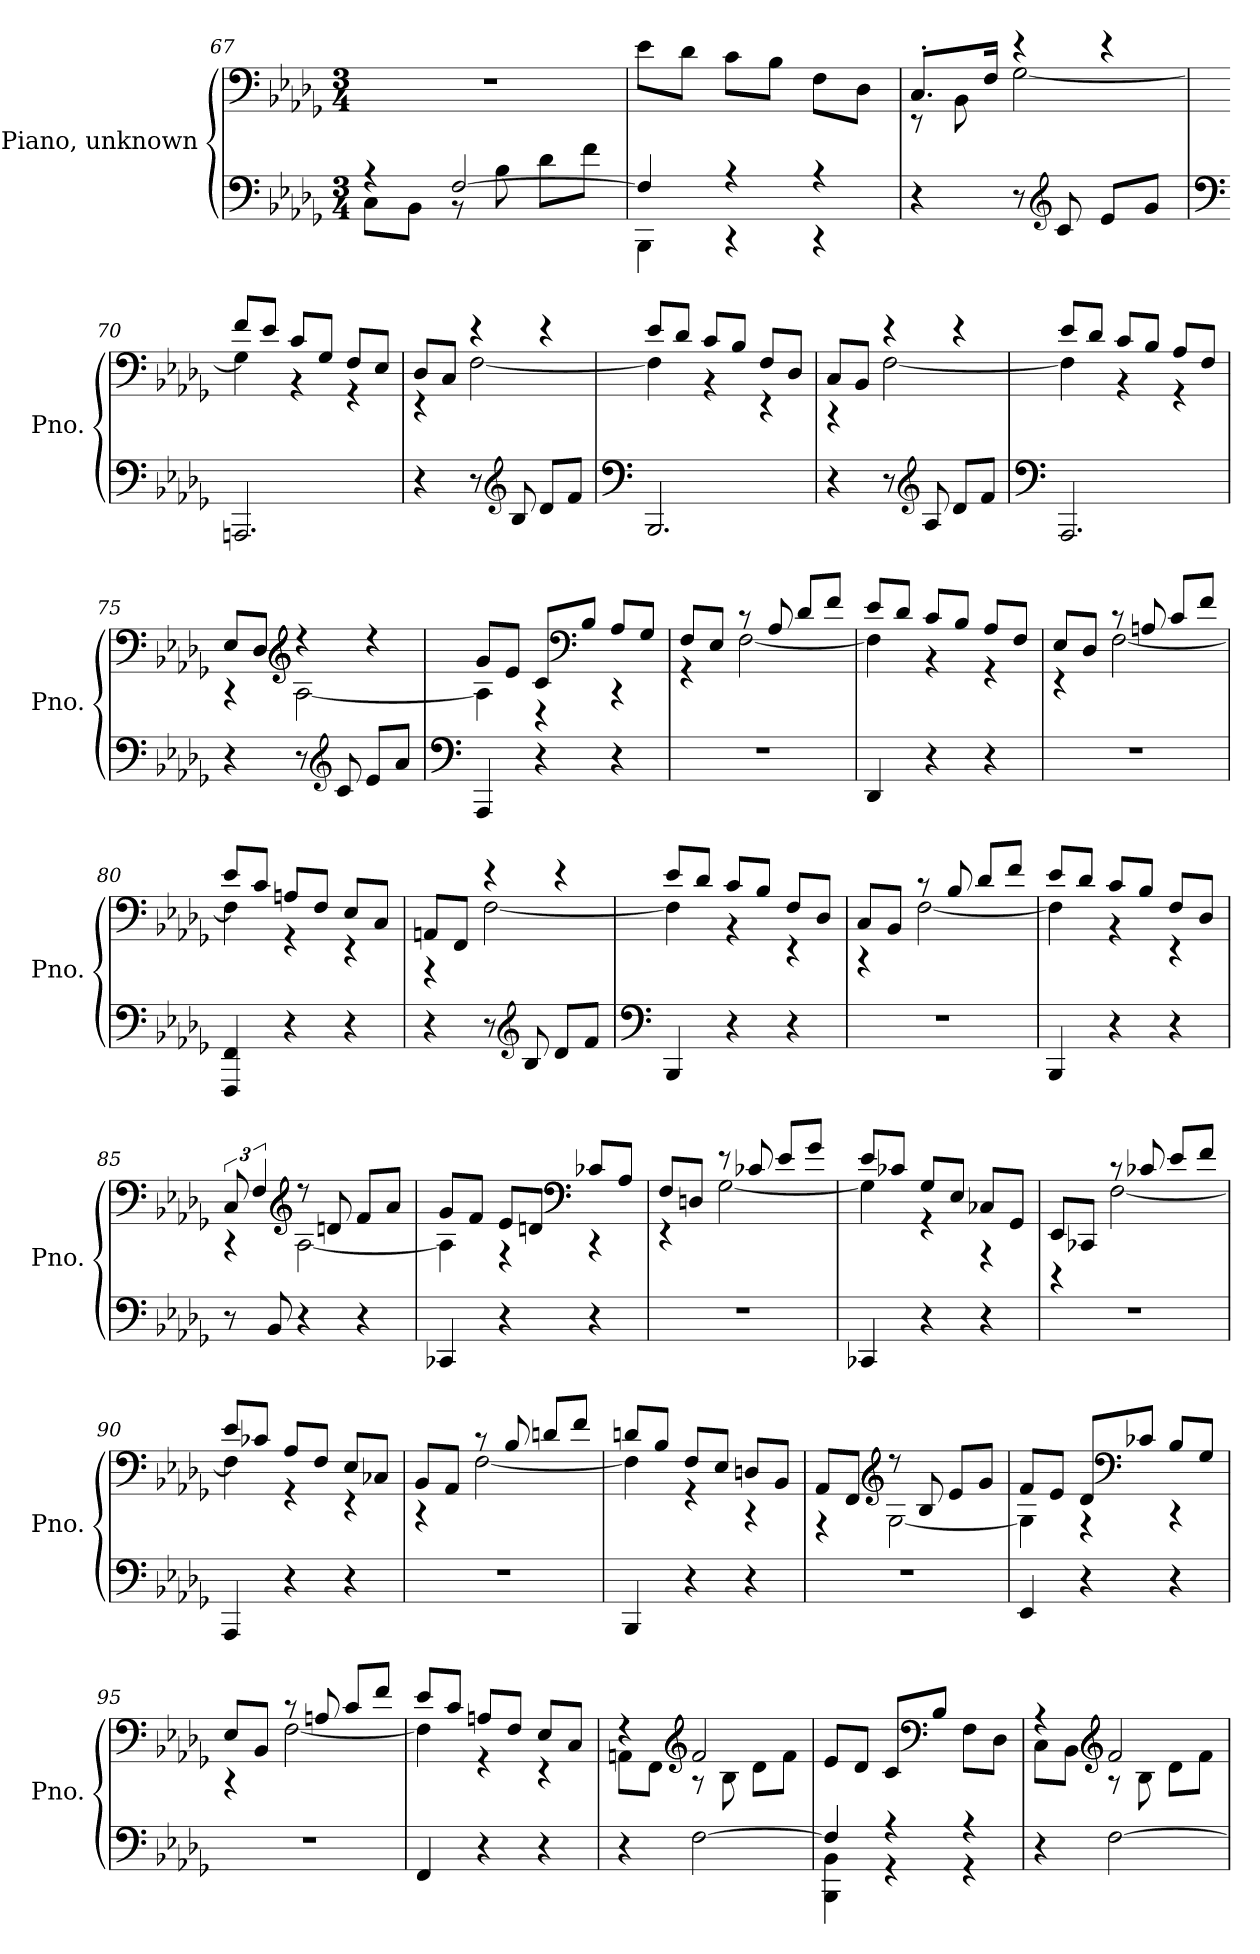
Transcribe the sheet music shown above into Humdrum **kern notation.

**kern	**kern
*part1	*part1
*staff2	*staff1
*I"Piano, unknown	*
*I'Pno.	*
*clefF4	*clefF4
*k[b-e-a-d-g-]	*k[b-e-a-d-g-]
*M3/4	*M3/4
=67	=67
*^	*
4r	8C\L	2.r
.	8BB-\J	.
[2F/	8r	.
.	8B-\	.
.	8d-\L	.
.	8f\J	.
=68	=68	=68
4F/]	4BBB-\	8e-\L
.	.	8d-\J
4r	4r	8c\L
.	.	8B-\J
4r	4r	8F\L
.	.	8D-\J
*v	*v	*
!!LO:LB:g=z
=69	=69
*	*^
4r	8.C'/L	8r
.	.	8BB-\
.	16F/Jk	.
8r	4r	[2G-\
*clefG2	*	*
8c/	.	.
8e-/L	4r	.
8g-/J	.	.
=70	=70	=70
*clefF4	*	*
2.AAAn/	8f/L	4G-\]
.	8e-/J	.
.	8c/L	4r
.	8G-/J	.
.	8F/L	4r
.	8E-/J	.
=71	=71	=71
4r	8D-/L	4r
.	8C/J	.
8r	4r	[2F\
*clefG2	*	*
8B-/	.	.
8d-/L	4r	.
8f/J	.	.
=72	=72	=72
*clefF4	*	*
2.BBB-/	8e-/L	4F\]
.	8d-/J	.
.	8c/L	4r
.	8B-/J	.
.	8F/L	4r
.	8D-/J	.
!!LO:LB:g=z	!!
=73	=73	=73
4r	8C/L	4r
.	8BB-/J	.
8r	4r	[2F\
*clefG2	*	*
8A-/	.	.
8d-/L	4r	.
8f/J	.	.
=74	=74	=74
*clefF4	*	*
2.AAA-/	8e-/L	4F\]
.	8d-/J	.
.	8c/L	4r
.	8B-/J	.
.	8A-/L	4r
.	8F/J	.
=75	=75	=75
4r	8E-/L	4r
.	8D-/J	.
*	*clefG2	*
8r	4r	[2A-\
*clefG2	*	*
8c/	.	.
8e-/L	4r	.
8a-/J	.	.
=76	=76	=76
*clefF4	*	*
4AAA-/	8g-/L	4A-\]
.	8e-/J	.
4r	8c/L	4r
*	*clefF4	*
.	8B-/J	.
4r	8A-/L	4r
.	8G-/J	.
!!LO:LB:g=z	!!
=77	=77	=77
2.r	8F/L	4r
.	8E-/J	.
.	8r	[2F\
.	8A-/	.
.	8d-/L	.
.	8f/J	.
=78	=78	=78
4DD-/	8e-/L	4F\]
.	8d-/J	.
4r	8c/L	4r
.	8B-/J	.
4r	8A-/L	4r
.	8F/J	.
=79	=79	=79
2.r	8E-/L	4r
.	8D-/J	.
.	8r	[2F\
.	8An/	.
.	8c/L	.
.	8f/J	.
=80	=80	=80
4FFF/ 4FF/	8e-/L	4F\]
.	8c/J	.
4r	8An/L	4r
.	8F/J	.
4r	8E-/L	4r
.	8C/J	.
=81	=81	=81
4r	8AAn/L	4r
.	8FF/J	.
8r	4r	[2F\
*clefG2	*	*
8B-/	.	.
8d-/L	4r	.
8f/J	.	.
!!LO:LB:g=z	!!
=82	=82	=82
*clefF4	*	*
4BBB-/	8e-/L	4F\]
.	8d-/J	.
4r	8c/L	4r
.	8B-/J	.
4r	8F/L	4r
.	8D-/J	.
=83	=83	=83
2.r	8C/L	4r
.	8BB-/J	.
.	8r	[2F\
.	8B-/	.
.	8d-/L	.
.	8f/J	.
=84	=84	=84
4BBB-/	8e-/L	4F\]
.	8d-/J	.
4r	8c/L	4r
.	8B-/J	.
4r	8F/L	4r
.	8D-/J	.
=85	=85	=85
8r	12C/	4r
.	6F/	.
8BB-/	.	.
*	*clefG2	*
4r	8r	[2A-\
.	8dn/	.
4r	8f/L	.
.	8a-/J	.
=86	=86	=86
4CC-X/	8g-/L	4A-\]
.	8f/J	.
4r	8e-/L	4r
.	8dn/J	.
*	*clefF4	*
4r	8c-X/L	4r
.	8A-/J	.
!!LO:PB:g=z	!!
=87	=87	=87
2.r	8F/L	4r
.	8Dn/J	.
.	8r	[2G-\
.	8c-X/	.
.	8e-/L	.
.	8g-/J	.
=88	=88	=88
4CC-X/	8e-/L	4G-\]
.	8c-X/J	.
4r	8G-/L	4r
.	8E-/J	.
4r	8C-X/L	4r
.	8GG-/J	.
=89	=89	=89
2.r	8EE-/L	4r
.	8CC-X/J	.
.	8r	[2F\
.	8c-X/	.
.	8e-/L	.
.	8f/J	.
=90	=90	=90
4AAA-/	8e-/L	4F\]
.	8c-X/J	.
4r	8A-/L	4r
.	8F/J	.
4r	8E-/L	4r
.	8C-X/J	.
!!LO:LB:g=z	!!
=91	=91	=91
2.r	8BB-/L	4r
.	8AA-/J	.
.	8r	[2F\
.	8B-/	.
.	8dn/L	.
.	8f/J	.
=92	=92	=92
4BBB-/	8dn/L	4F\]
.	8B-/J	.
4r	8F/L	4r
.	8E-/J	.
4r	8Dn/L	4r
.	8BB-/J	.
=93	=93	=93
2.r	8AA-/L	4r
.	8FF/J	.
*	*clefG2	*
.	8r	[2G-\
.	8B-/	.
.	8e-/L	.
.	8g-/J	.
=94	=94	=94
4EE-/	8f/L	4G-\]
.	8e-/J	.
4r	8d-/L	4r
*	*clefF4	*
.	8c-X/J	.
4r	8B-/L	4r
.	8G-/J	.
!!LO:LB:g=z	!!
=95	=95	=95
2.r	8E-/L	4r
.	8BB-/J	.
.	8r	[2F\
.	8An/	.
.	8c/L	.
.	8f/J	.
=96	=96	=96
4FF/	8e-/L	4F\]
.	8c/J	.
4r	8An/L	4r
.	8F/J	.
4r	8E-/L	4r
.	8C/J	.
=97	=97	=97
4r	4r	8AAn\L
.	.	8FF\J
*	*clefG2	*
[2F\	2f/	8r
.	.	8B-\
.	.	8d-\L
.	.	8f\J
*	*v	*v
=98	=98
*^	*
4F/]	4BBB-\ 4BB-\	8e-/L
.	.	8d-/J
4r	4r	8c/L
*	*	*clefF4
.	.	8B-/J
4r	4r	8F\L
.	.	8D-\J
*v	*v	*
=99	=99
*	*^
4r	4r	8C\L
.	.	8BB-\J
*	*clefG2	*
[2F\	2f/	8r
.	.	8B-\
.	.	8d-\L
.	.	8f\J
*	*v	*v
=	=
*-	*-
